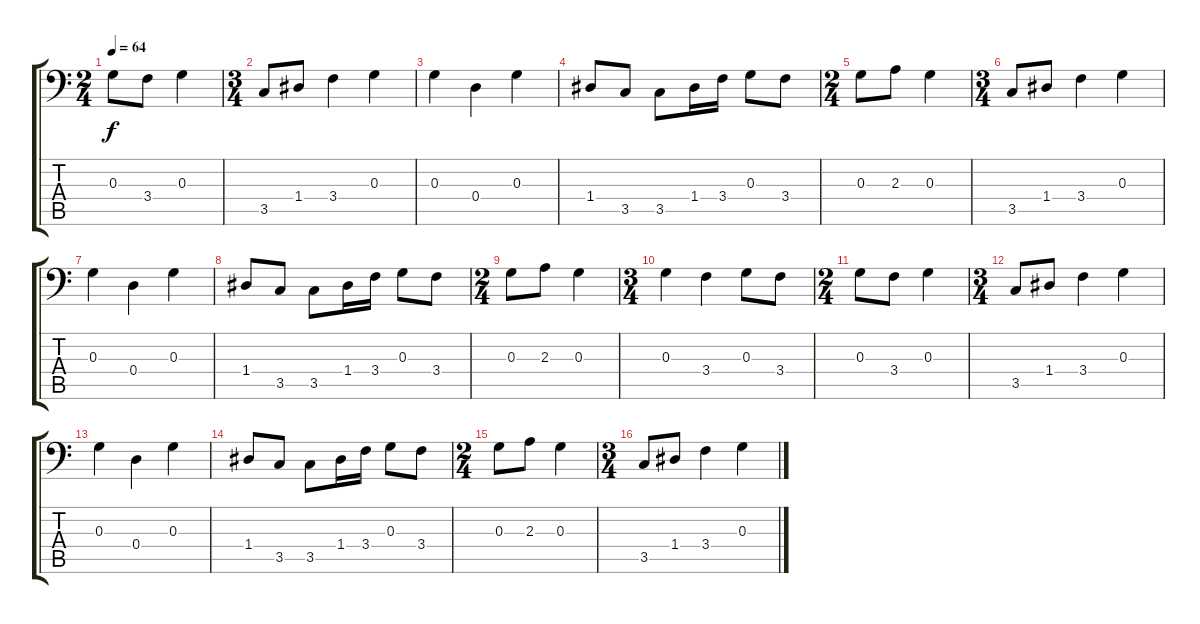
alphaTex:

\track "" {instrument fretlessbass}
\staff {score tabs}
\tuning (E3 B2 G2 D2 A1 E1) {hide}
\ts (2 4)
\tempo 64
\clef f4
\ks c
0.3.8{dy f} 3.4.8 0.3.4 |
\ts (3 4)
3.5.8 1.4.8 3.4.4 0.3.4 |
0.3.4 0.4.4 0.3.4 |
1.4.8 3.5.8 3.5.8 1.4.16 3.4.16 0.3.8 3.4.8 |
\ts (2 4)
0.3.8 2.3.8 0.3.4 |
\ts (3 4)
3.5.8 1.4.8 3.4.4 0.3.4 |
0.3.4 0.4.4 0.3.4 |
1.4.8 3.5.8 3.5.8 1.4.16 3.4.16 0.3.8 3.4.8 |
\ts (2 4)
0.3.8 2.3.8 0.3.4 |
\ts (3 4)
0.3.4 3.4.4 0.3.8 3.4.8 |
\ts (2 4)
0.3.8 3.4.8 0.3.4 |
\ts (3 4)
3.5.8 1.4.8 3.4.4 0.3.4 |
0.3.4 0.4.4 0.3.4 |
1.4.8 3.5.8 3.5.8 1.4.16 3.4.16 0.3.8 3.4.8 |
\ts (2 4)
0.3.8 2.3.8 0.3.4 |
\ts (3 4)
3.5.8 1.4.8 3.4.4 0.3.4
